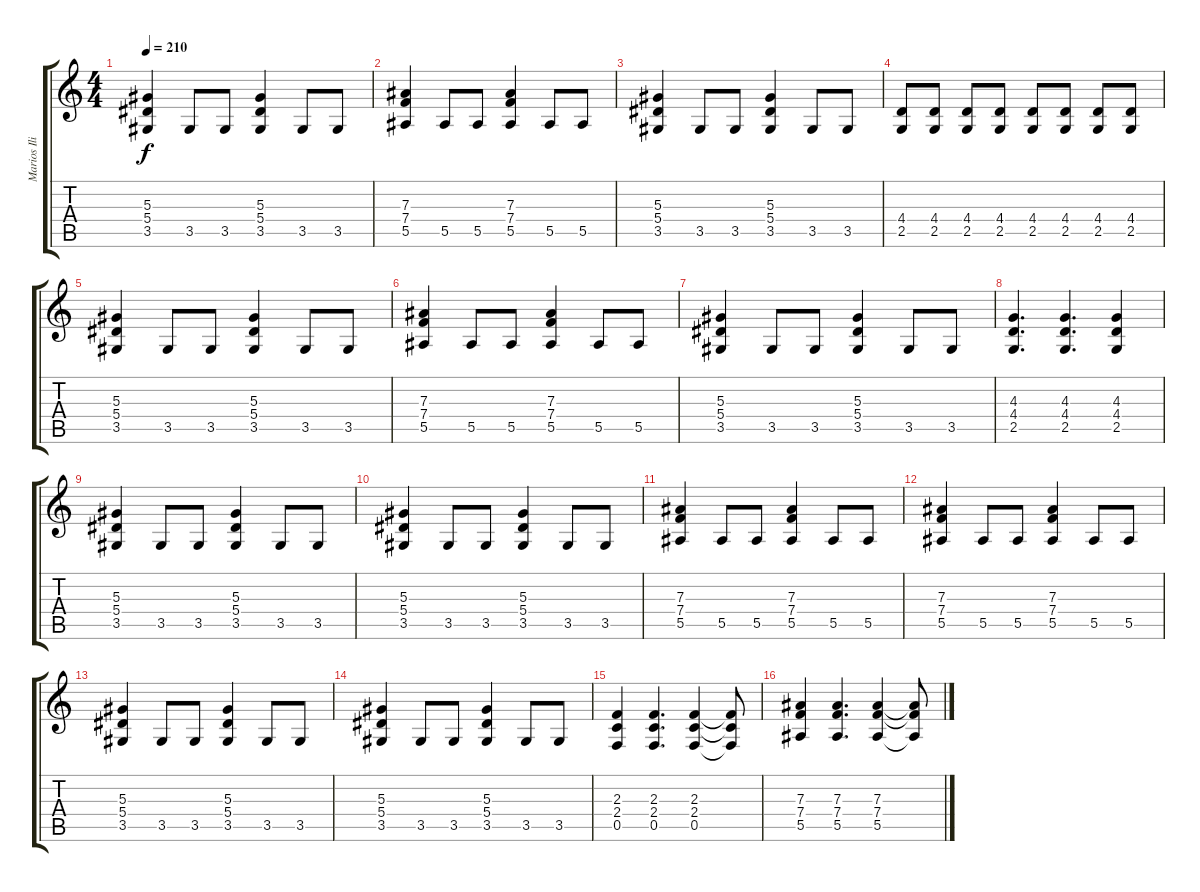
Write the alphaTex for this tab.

\track ("Marios Iliopoulos " "Marios Ili") {instrument distortionguitar}
\staff {score tabs}
\tuning (C4 G3 Eb3 Bb2 F2 C2) {hide}
\ts (4 4)
\tempo 210
\clef g2
\ks c
(5.3 5.4 3.5).4{dy f} 3.5.8 3.5.8 (5.3 5.4 3.5).4 3.5.8 3.5.8 |
(7.3 7.4 5.5).4 5.5.8 5.5.8 (7.3 7.4 5.5).4 5.5.8 5.5.8 |
(5.3 5.4 3.5).4 3.5.8 3.5.8 (5.3 5.4 3.5).4 3.5.8 3.5.8 |
(4.4 2.5).8 (4.4 2.5).8 (4.4 2.5).8 (4.4 2.5).8 (4.4 2.5).8 (4.4 2.5).8 (4.4 2.5).8 (4.4 2.5).8 |
(5.3 5.4 3.5).4 3.5.8 3.5.8 (5.3 5.4 3.5).4 3.5.8 3.5.8 |
(7.3 7.4 5.5).4 5.5.8 5.5.8 (7.3 7.4 5.5).4 5.5.8 5.5.8 |
(5.3 5.4 3.5).4 3.5.8 3.5.8 (5.3 5.4 3.5).4 3.5.8 3.5.8 |
(4.3 4.4 2.5).4{d} (4.3 4.4 2.5).4{d} (4.3 4.4 2.5).4 |
(5.3 5.4 3.5).4 3.5.8 3.5.8 (5.3 5.4 3.5).4 3.5.8 3.5.8 |
(5.3 5.4 3.5).4 3.5.8 3.5.8 (5.3 5.4 3.5).4 3.5.8 3.5.8 |
(7.3 7.4 5.5).4 5.5.8 5.5.8 (7.3 7.4 5.5).4 5.5.8 5.5.8 |
(7.3 7.4 5.5).4 5.5.8 5.5.8 (7.3 7.4 5.5).4 5.5.8 5.5.8 |
(5.3 5.4 3.5).4 3.5.8 3.5.8 (5.3 5.4 3.5).4 3.5.8 3.5.8 |
(5.3 5.4 3.5).4 3.5.8 3.5.8 (5.3 5.4 3.5).4 3.5.8 3.5.8 |
(2.3 2.4 0.5).4 (2.3 2.4 0.5).4{d} (2.3 2.4 0.5).4 (2.3{t} 2.4{t} 0.5{t}).8 |
(7.3 7.4 5.5).4 (7.3 7.4 5.5).4{d} (7.3 7.4 5.5).4 (7.3{t} 7.4{t} 5.5{t}).8
